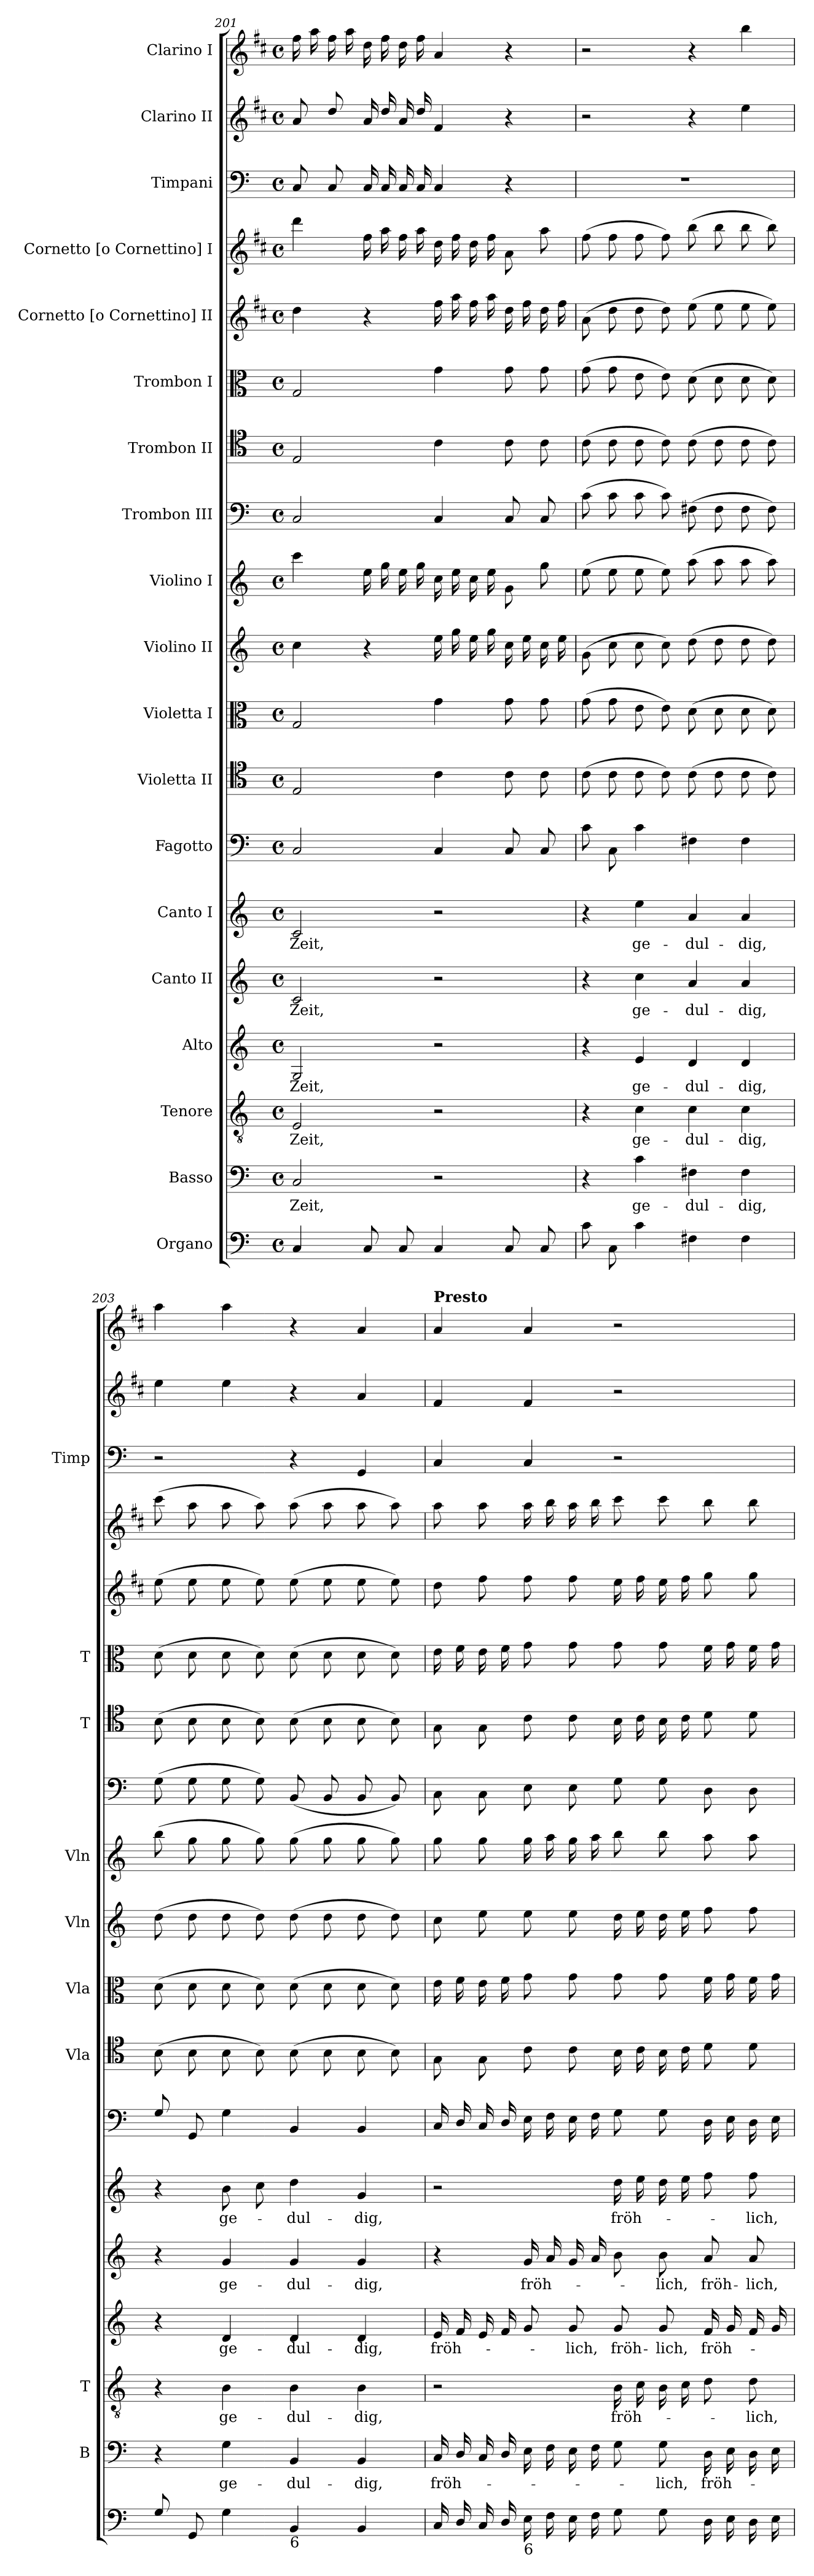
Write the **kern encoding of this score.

**kern	**kern	**text	**kern	**text	**kern	**text	**kern	**text	**kern	**text	**kern	**kern	**kern	**kern	**kern	**kern	**kern	**kern	**kern	**kern	**kern	**kern	**kern
*part19	*part18	*part18	*part17	*part17	*part16	*part16	*part15	*part15	*part14	*part14	*part13	*part12	*part11	*part10	*part9	*part8	*part7	*part6	*part5	*part4	*part3	*part2	*part1
*staff19	*staff18	*staff18	*staff17	*staff17	*staff16	*staff16	*staff15	*staff15	*staff14	*staff14	*staff13	*staff12	*staff11	*staff10	*staff9	*staff8	*staff7	*staff6	*staff5	*staff4	*staff3	*staff2	*staff1
*I"Organo	*I"Basso	*	*I"Tenore	*	*I"Alto	*	*I"Canto II	*	*I"Canto I	*	*I"Fagotto	*I"Violetta II	*I"Violetta I	*I"Violino II	*I"Violino I	*I"Trombon III	*I"Trombon II	*I"Trombon I	*I"Cornetto [o Cornettino] II	*I"Cornetto [o Cornettino] I	*I"Timpani	*I"Clarino II	*I"Clarino I
*	*I'B	*	*I'T	*	*	*	*	*	*	*	*	*I'Vla	*I'Vla	*I'Vln	*I'Vln	*	*I'T	*I'T	*	*	*I'Timp	*	*
*clefF4	*clefF4	*	*clefGv2	*	*clefG2	*	*clefG2	*	*clefG2	*	*clefF4	*clefC4	*clefC3	*clefG2	*clefG2	*clefF4	*clefC4	*clefC3	*clefG2	*clefG2	*clefF4	*clefG2	*clefG2
*	*	*	*ITrd7c12	*	*	*	*	*	*	*	*	*	*	*	*	*	*	*	*ITrd1c2	*ITrd1c2	*	*ITrd1c2	*ITrd1c2
*k[]	*k[]	*	*k[]	*	*k[]	*	*k[]	*	*k[]	*	*k[]	*k[]	*k[]	*k[]	*k[]	*k[]	*k[]	*k[]	*k[]	*k[]	*k[]	*k[]	*k[]
*C:	*C:	*	*C:	*	*C:	*	*C:	*	*C:	*	*C:	*C:	*C:	*C:	*C:	*C:	*C:	*C:	*C:	*C:	*C:	*C:	*C:
*M4/4	*M4/4	*	*M4/4	*	*M4/4	*	*M4/4	*	*M4/4	*	*M4/4	*M4/4	*M4/4	*M4/4	*M4/4	*M4/4	*M4/4	*M4/4	*M4/4	*M4/4	*M4/4	*M4/4	*M4/4
*met(c)	*met(c)	*	*met(c)	*	*met(c)	*	*met(c)	*	*met(c)	*	*met(c)	*met(c)	*met(c)	*met(c)	*met(c)	*met(c)	*met(c)	*met(c)	*met(c)	*met(c)	*met(c)	*met(c)	*met(c)
=201	=201	=201	=201	=201	=201	=201	=201	=201	=201	=201	=201	=201	=201	=201	=201	=201	=201	=201	=201	=201	=201	=201	=201
!	!	!LO:LY:b	!	!LO:LY:b	!	!LO:LY:b	!	!LO:LY:b	!	!LO:LY:b	!	!	!	!	!	!	!	!	!	!	!	!	!
4C/	2C/	Zeit,	2EE/	Zeit,	2G/	Zeit,	2c/	Zeit,	2c/	Zeit,	2C/	2E/	2G/	4cc\	4ccc\	2C/	2E/	2G/	4cc\	4ccc\	8C/	8g/	16ee\
.	.	.	.	.	.	.	.	.	.	.	.	.	.	.	.	.	.	.	.	.	.	.	16gg\
.	.	.	.	.	.	.	.	.	.	.	.	.	.	.	.	.	.	.	.	.	8C/	8cc/	16ee\
.	.	.	.	.	.	.	.	.	.	.	.	.	.	.	.	.	.	.	.	.	.	.	16gg\
8C/	.	.	.	.	.	.	.	.	.	.	.	.	.	4r	16ee\	.	.	.	4r	16ee\	16C/	16g/	16cc\
.	.	.	.	.	.	.	.	.	.	.	.	.	.	.	16gg\	.	.	.	.	16gg\	16C/	16cc/	16ee\
8C/	.	.	.	.	.	.	.	.	.	.	.	.	.	.	16ee\	.	.	.	.	16ee\	16C/	16g/	16cc\
.	.	.	.	.	.	.	.	.	.	.	.	.	.	.	16gg\	.	.	.	.	16gg\	16C/	16cc/	16ee\
4C/	2r	.	2r	.	2r	.	2r	.	2r	.	4C/	4c\	4g\	16ee\	16cc\	4C/	4c\	4g\	16ee\	16cc\	4C/	4e/	4g/
.	.	.	.	.	.	.	.	.	.	.	.	.	.	16gg\	16ee\	.	.	.	16gg\	16ee\	.	.	.
.	.	.	.	.	.	.	.	.	.	.	.	.	.	16ee\	16cc\	.	.	.	16ee\	16cc\	.	.	.
.	.	.	.	.	.	.	.	.	.	.	.	.	.	16gg\	16ee\	.	.	.	16gg\	16ee\	.	.	.
8C/	.	.	.	.	.	.	.	.	.	.	8C/	8c\	8g\	16cc\	8g\	8C/	8c\	8g\	16cc\	8g\	4r	4r	4r
.	.	.	.	.	.	.	.	.	.	.	.	.	.	16ee\	.	.	.	.	16ee\	.	.	.	.
8C/	.	.	.	.	.	.	.	.	.	.	8C/	8c\	8g\	16cc\	8gg\	8C/	8c\	8g\	16cc\	8gg\	.	.	.
.	.	.	.	.	.	.	.	.	.	.	.	.	.	16ee\	.	.	.	.	16ee\	.	.	.	.
!	!	!	!	!	!	!	!	!	!	!	!	!	!	!	!	!	!	!	!	!	!	!	!LO:TX:a:B:t=Adagio
*	*	*	*	*	*	*	*	*	*	*	*	*	*	*	*	*	*	*	*	*	*	*	*MM60
=202	=202	=202	=202	=202	=202	=202	=202	=202	=202	=202	=202	=202	=202	=202	=202	=202	=202	=202	=202	=202	=202	=202	=202
8c\	4r	.	4r	.	4r	.	4r	.	4r	.	8c\	(>8c\	(>8g\	(>8g\	(>8ee\	(>8c\	(>8c\	(>8g\	(>8g\	(>8ee\	1r	2r	2r
8C\	.	.	.	.	.	.	.	.	.	.	8C\	8c\	8g\	8cc\	8ee\	8c\	8c\	8g\	8cc\	8ee\	.	.	.
!	!	!LO:LY:b	!	!LO:LY:b	!	!LO:LY:b	!	!LO:LY:b	!	!LO:LY:b	!	!	!	!	!	!	!	!	!	!	!	!	!
4c\	4c\	ge-	4C\	ge-	4e/	ge-	4cc\	ge-	4ee\	ge-	4c\	8c\	8e\	8cc\	8ee\	8c\	8c\	8e\	8cc\	8ee\	.	.	.
.	.	.	.	.	.	.	.	.	.	.	.	8c\)	8e\)	8cc\)	8ee\)	8c\)	8c\)	8e\)	8cc\)	8ee\)	.	.	.
!	!	!LO:LY:b	!	!LO:LY:b	!	!LO:LY:b	!	!LO:LY:b	!	!LO:LY:b	!	!	!	!	!	!	!	!	!	!	!	!	!
4F#X\	4F#X\	-dul-	4C\	-dul-	4d/	-dul-	4a/	-dul-	4a/	-dul-	4F#X\	(>8c\	(>8d\	(>8dd\	(>8aa\	(>8F#X\	(>8c\	(>8d\	(>8dd\	(>8aa\	.	4r	4r
.	.	.	.	.	.	.	.	.	.	.	.	8c\	8d\	8dd\	8aa\	8F#\	8c\	8d\	8dd\	8aa\	.	.	.
!	!	!LO:LY:b	!	!LO:LY:b	!	!LO:LY:b	!	!LO:LY:b	!	!LO:LY:b	!	!	!	!	!	!	!	!	!	!	!	!	!
4F#\	4F#\	-dig,	4C\	-dig,	4d/	-dig,	4a/	-dig,	4a/	-dig,	4F#\	8c\	8d\	8dd\	8aa\	8F#\	8c\	8d\	8dd\	8aa\	.	4dd\	4aa\
.	.	.	.	.	.	.	.	.	.	.	.	8c\)	8d\)	8dd\)	8aa\)	8F#\)	8c\)	8d\)	8dd\)	8aa\)	.	.	.
=203	=203	=203	=203	=203	=203	=203	=203	=203	=203	=203	=203	=203	=203	=203	=203	=203	=203	=203	=203	=203	=203	=203	=203
8G/	4r	.	4r	.	4r	.	4r	.	4r	.	8G/	(>8B\	(>8d\	(>8dd\	(>8bb\	(>8G\	(>8B\	(>8d\	(>8dd\	(>8bb\	2r	4dd\	4gg\
8GG/	.	.	.	.	.	.	.	.	.	.	8GG/	8B\	8d\	8dd\	8gg\	8G\	8B\	8d\	8dd\	8gg\	.	.	.
!	!	!LO:LY:b	!	!LO:LY:b	!	!LO:LY:b	!	!LO:LY:b	!	!LO:LY:b	!	!	!	!	!	!	!	!	!	!	!	!	!
4G\	4G\	ge-	4BB\	ge-	4d/	ge-	4g/	ge-	8b\	ge-	4G\	8B\	8d\	8dd\	8gg\	8G\	8B\	8d\	8dd\	8gg\	.	4dd\	4gg\
.	.	.	.	.	.	.	.	.	8cc\	.	.	8B\)	8d\)	8dd\)	8gg\)	8G\)	8B\)	8d\)	8dd\)	8gg\)	.	.	.
!LO:TX:b:t=6	!	!	!	!	!	!	!	!	!	!	!	!	!	!	!	!	!	!	!	!	!	!	!
!	!	!LO:LY:b	!	!LO:LY:b	!	!LO:LY:b	!	!LO:LY:b	!	!LO:LY:b	!	!	!	!	!	!	!	!	!	!	!	!	!
4BB/	4BB/	-dul-	4BB\	-dul-	4d/	-dul-	4g/	-dul-	4dd\	-dul-	4BB/	(>8B\	(>8d\	(>8dd\	(>8gg\	(<8BB/	(>8B\	(>8d\	(>8dd\	(>8gg\	4r	4r	4r
.	.	.	.	.	.	.	.	.	.	.	.	8B\	8d\	8dd\	8gg\	8BB/	8B\	8d\	8dd\	8gg\	.	.	.
!	!	!LO:LY:b	!	!LO:LY:b	!	!LO:LY:b	!	!LO:LY:b	!	!LO:LY:b	!	!	!	!	!	!	!	!	!	!	!	!	!
4BB/	4BB/	-dig,	4BB\	-dig,	4d/	-dig,	4g/	-dig,	4g/	-dig,	4BB/	8B\	8d\	8dd\	8gg\	8BB/	8B\	8d\	8dd\	8gg\	4GG/	4g/	4g/
.	.	.	.	.	.	.	.	.	.	.	.	8B\)	8d\)	8dd\)	8gg\)	8BB/)	8B\)	8d\)	8dd\)	8gg\)	.	.	.
!!LO:PB:g=z
=204	=204	=204	=204	=204	=204	=204	=204	=204	=204	=204	=204	=204	=204	=204	=204	=204	=204	=204	=204	=204	=204	=204	=204
*	*	*	*	*	*	*	*	*	*	*	*	*	*	*	*	*	*	*	*	*	*	*	*MM95
!	!	!	!	!	!	!	!	!	!	!	!	!	!	!	!	!	!	!	!	!	!	!	!LO:TX:a:B:t=Presto
!	!	!LO:LY:b	!	!	!	!LO:LY:b	!	!	!	!	!	!	!	!	!	!	!	!	!	!	!	!	!
16C/	16C/	fröh-	2r	.	16e/	fröh-	4r	.	2r	.	16C/	8G\	16e\	8cc\	8gg\	8C\	8G\	16e\	8cc\	8gg\	4C/	4e/	4g/
16D/	16D/	.	.	.	16f/	.	.	.	.	.	16D/	.	16f\	.	.	.	.	16f\	.	.	.	.	.
16C/	16C/	.	.	.	16e/	.	.	.	.	.	16C/	8G\	16e\	8ee\	8gg\	8C\	8G\	16e\	8ee\	8gg\	.	.	.
16D/	16D/	.	.	.	16f/	.	.	.	.	.	16D/	.	16f\	.	.	.	.	16f\	.	.	.	.	.
!LO:TX:b:t=6	!	!	!	!	!	!	!	!	!	!	!	!	!	!	!	!	!	!	!	!	!	!	!
!	!	!	!	!	!	!	!	!LO:LY:b	!	!	!	!	!	!	!	!	!	!	!	!	!	!	!
16E\	16E\	.	.	.	8g/	.	16g/	fröh-	.	.	16E\	8c\	8g\	8ee\	16gg\	8E\	8c\	8g\	8ee\	16gg\	4C/	4e/	4g/
16F\	16F\	.	.	.	.	.	16a/	.	.	.	16F\	.	.	.	16aa\	.	.	.	.	16aa\	.	.	.
!	!	!	!	!	!	!LO:LY:b	!	!	!	!	!	!	!	!	!	!	!	!	!	!	!	!	!
16E\	16E\	.	.	.	8g/	-lich,	16g/	.	.	.	16E\	8c\	8g\	8ee\	16gg\	8E\	8c\	8g\	8ee\	16gg\	.	.	.
16F\	16F\	.	.	.	.	.	16a/	.	.	.	16F\	.	.	.	16aa\	.	.	.	.	16aa\	.	.	.
!	!	!	!	!LO:LY:b	!	!LO:LY:b	!	!	!	!LO:LY:b	!	!	!	!	!	!	!	!	!	!	!	!	!
8G\	8G\	.	16BB\	fröh-	8g/	fröh-	8b\	.	16dd\	fröh-	8G\	16B\	8g\	16dd\	8bb\	8G\	16B\	8g\	16dd\	8bb\	2r	2r	2r
.	.	.	16C\	.	.	.	.	.	16ee\	.	.	16c\	.	16ee\	.	.	16c\	.	16ee\	.	.	.	.
!	!	!LO:LY:b	!	!	!	!LO:LY:b	!	!LO:LY:b	!	!	!	!	!	!	!	!	!	!	!	!	!	!	!
8G\	8G\	-lich,	16BB\	.	8g/	-lich,	8b\	-lich,	16dd\	.	8G\	16B\	8g\	16dd\	8bb\	8G\	16B\	8g\	16dd\	8bb\	.	.	.
.	.	.	16C\	.	.	.	.	.	16ee\	.	.	16c\	.	16ee\	.	.	16c\	.	16ee\	.	.	.	.
!	!	!LO:LY:b	!	!	!	!LO:LY:b	!	!LO:LY:b	!	!	!	!	!	!	!	!	!	!	!	!	!	!	!
16D\	16D\	fröh-	8D\	.	16f/	fröh-	8a/	fröh-	8ff\	.	16D\	8d\	16f\	8ff\	8aa\	8D\	8d\	16f\	8ff\	8aa\	.	.	.
16E\	16E\	.	.	.	16g/	.	.	.	.	.	16E\	.	16g\	.	.	.	.	16g\	.	.	.	.	.
!	!	!	!	!LO:LY:b	!	!	!	!LO:LY:b	!	!LO:LY:b	!	!	!	!	!	!	!	!	!	!	!	!	!
16D\	16D\	.	8D\	-lich,	16f/	.	8a/	-lich,	8ff\	-lich,	16D\	8d\	16f\	8ff\	8aa\	8D\	8d\	16f\	8ff\	8aa\	.	.	.
16E\	16E\	.	.	.	16g/	.	.	.	.	.	16E\	.	16g\	.	.	.	.	16g\	.	.	.	.	.
=	=	=	=	=	=	=	=	=	=	=	=	=	=	=	=	=	=	=	=	=	=	=	=
*-	*-	*-	*-	*-	*-	*-	*-	*-	*-	*-	*-	*-	*-	*-	*-	*-	*-	*-	*-	*-	*-	*-	*-
